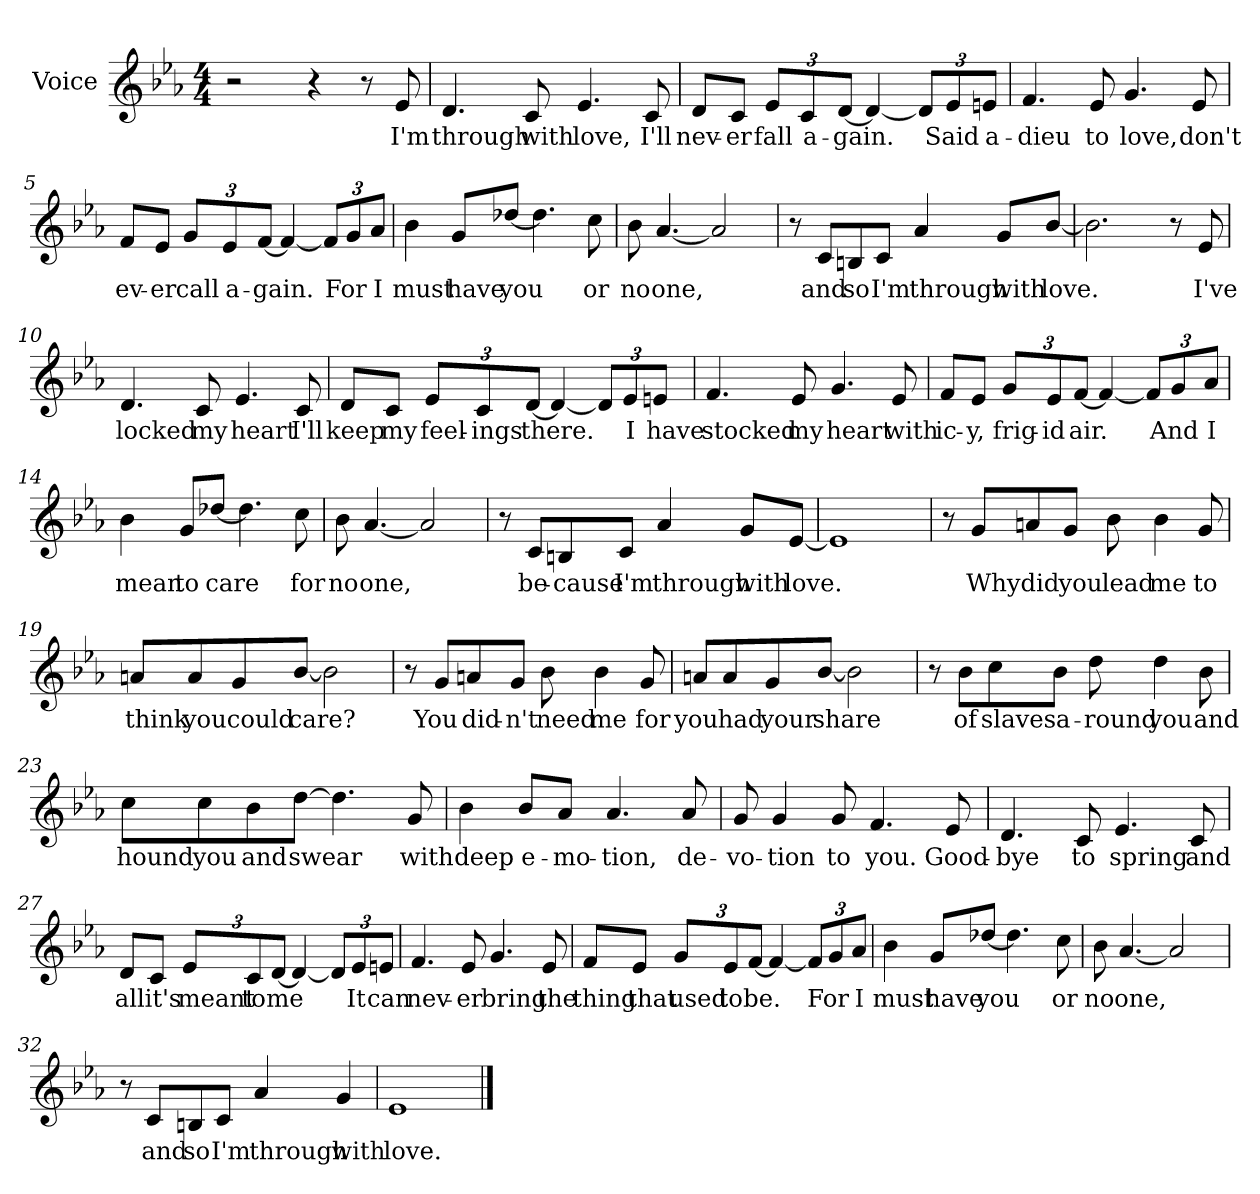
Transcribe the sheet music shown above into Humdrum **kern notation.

**kern	**text
*part1	*part1
*staff1	*staff1
*I"Voice	*
*I'Vo.	*
*clefG2	*
*k[b-e-a-]	*
*E-:	*
*M4/4	*
=1	=1
2r	.
4r	.
8r	.
8e-/	I'm
=2	=2
4.d/	through
8c/	with
4.e-/	love,
8c/	I'll
=3	=3
8d/L	nev-
8c/J	er
*Xbrackettup	*
12e-/L	fall
12c/	a-
[12d/J	gain.
4d/_	.
12d/L]	.
12e-/	Said
12en/J	a-
=4	=4
4.f/	dieu
8e-/	-to
4.g/	love,
8e-/	don't
!!LO:LB:g=z
=5	=5
8f/L	ev-
8e-/J	er
12g/L	-call
12e-/	a-
[12f/J	gain.
4f/_	.
12f/L]	.
12g/	For
12a-/J	I
=6	=6
4b-\	must
8g/L	have
[8dd-X/J	you
4.dd-\]	.
8cc\	or
=7	=7
8b-\	no
[4.a-/	one,
2a-/]	.
=8	=8
8r	.
8c/L	and
8Bn/	so
8c/J	I'm
4a-/	through
8g/L	with
[8b-/J	love.
!!LO:LB:g=z
=9	=9
2.b-\]	.
8r	.
8e-/	I've
=10	=10
4.d/	locked
8c/	my
4.e-/	heart
8c/	I'll
=11	=11
8d/L	keep
8c/J	my
12e-/L	feel-
12c/	ings
[12d/J	there.
4d/_	.
12d/L]	.
12e-/	I
12en/J	have
!!LO:LB:g=z
=12	=12
4.f/	stocked
8e-/	my
4.g/	heart
8e-/	with
=13	=13
8f/L	ic-
8e-/J	y,
12g/L	frig-
12e-/	id
[12f/J	air.
4f/_	.
12f/L]	.
12g/	And
12a-/J	I
=14	=14
4b-\	mean
8g/L	to
[8dd-X/J	care
4.dd-\]	.
8cc\	for
=15	=15
8b-\	no
[4.a-/	one,
2a-/]	.
!!LO:LB:g=z
=16	=16
8r	.
8c/L	be-
8Bn/	cause
8c/J	I'm
4a-/	through
8g/L	with
[8e-/J	love.
=17	=17
1e-]	.
=18	=18
8r	.
8g/L	Why
8an/	did
8g/J	you
8b-\	lead
4b-\	me
8g/	to
!!LO:LB:g=z
=19	=19
8an/L	think
8a/	you
8g/	could
[8b-/J	care?
2b-\]	.
=20	=20
8r	.
8g/L	You
8an/	did-
8g/J	n't
8b-\	need
4b-\	me
8g/	for
=21	=21
8an/L	you
8a/	had
8g/	your
[8b-/J	share
2b-\]	.
!!LO:LB:g=z
=22	=22
8r	.
8b-\L	of
8cc\	slaves
8b-\J	a-
8dd\	round
4dd\	you
8b-\	and
=23	=23
8cc\L	hound
8cc\	you
8b-\	and
[8dd\J	swear
4.dd\]	.
8g/	with
=24	=24
4b-\	deep
8b-/L	e-
8a-/J	mo-
4.a-/	tion,
8a-/	-de-
!!LO:LB:g=z
=25	=25
8g/	vo-
4g/	tion
8g/	-to
4.f/	-you.
8e-/	-Good-
=26	=26
4.d/	bye
8c/	to
4.e-/	spring
8c/	and
=27	=27
8d/L	all
8c/J	it's
12e-/L	meant
12c/	to
[12d/J	me
4d/_	.
12d/L]	.
12e-/	It
12en/J	can
!!LO:PB:g=z
=28	=28
4.f/	nev-
8e-/	er
4.g/	bring
8e-/	the
=29	=29
8f/L	-thing
8e-/J	that
12g/L	-used
12e-/	-to
[12f/J	be.
4f/_	.
12f/L]	.
12g/	For
12a-/J	I
=30	=30
4b-\	must
8g/L	have
[8dd-X/J	you
4.dd-\]	.
8cc\	or
!!LO:LB:g=z
=31	=31
8b-\	no
[4.a-/	one,
2a-/]	.
=32	=32
8r	.
8c/L	and
8Bn/	so
8c/J	I'm
4a-/	through
4g/	with
=33	=33
1e-	love.
==	==
*-	*-
